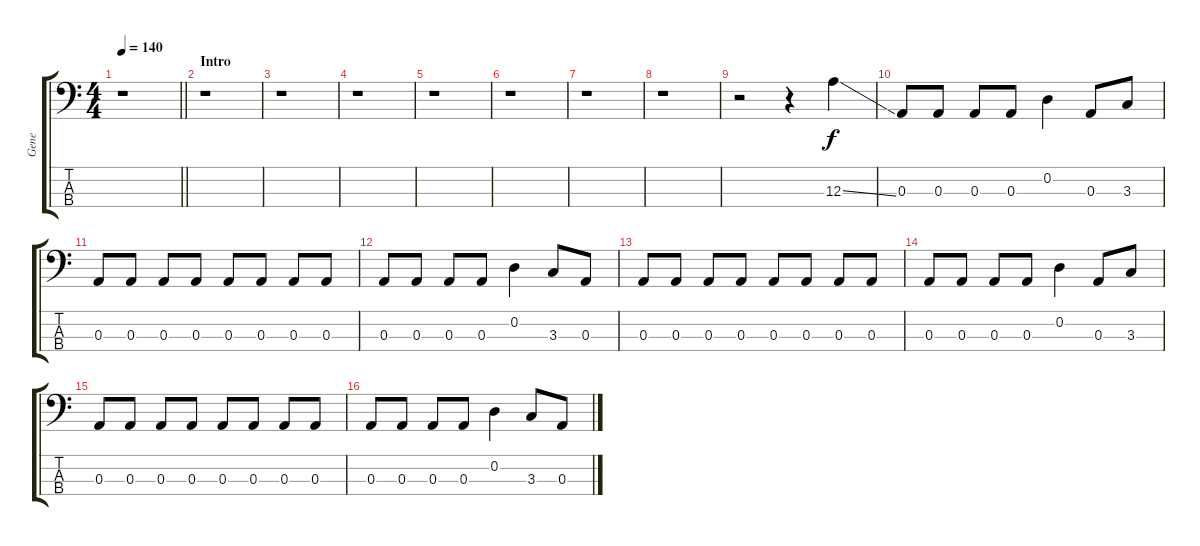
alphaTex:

\track ("Gene" "Gene") {instrument electricbasspick}
\staff {score tabs}
\tuning (G2 D2 A1 E1) {hide}
\ts (4 4)
\tempo 140
\clef f4
\barLineRight lightlight
\ks c
r.1{dy f instrument electricbasspick} |
\section ("" "Intro")
r.1 |
r.1 |
r.1 |
r.1 |
r.1 |
r.1 |
r.1 |
r.2 r.4 12.3{ss}.4 |
0.3.8 0.3.8 0.3.8 0.3.8 0.2.4 0.3.8 3.3.8 |
0.3.8 0.3.8 0.3.8 0.3.8 0.3.8 0.3.8 0.3.8 0.3.8 |
0.3.8 0.3.8 0.3.8 0.3.8 0.2.4 3.3.8 0.3.8 |
0.3.8 0.3.8 0.3.8 0.3.8 0.3.8 0.3.8 0.3.8 0.3.8 |
0.3.8 0.3.8 0.3.8 0.3.8 0.2.4 0.3.8 3.3.8 |
0.3.8 0.3.8 0.3.8 0.3.8 0.3.8 0.3.8 0.3.8 0.3.8 |
0.3.8 0.3.8 0.3.8 0.3.8 0.2.4 3.3.8 0.3.8
